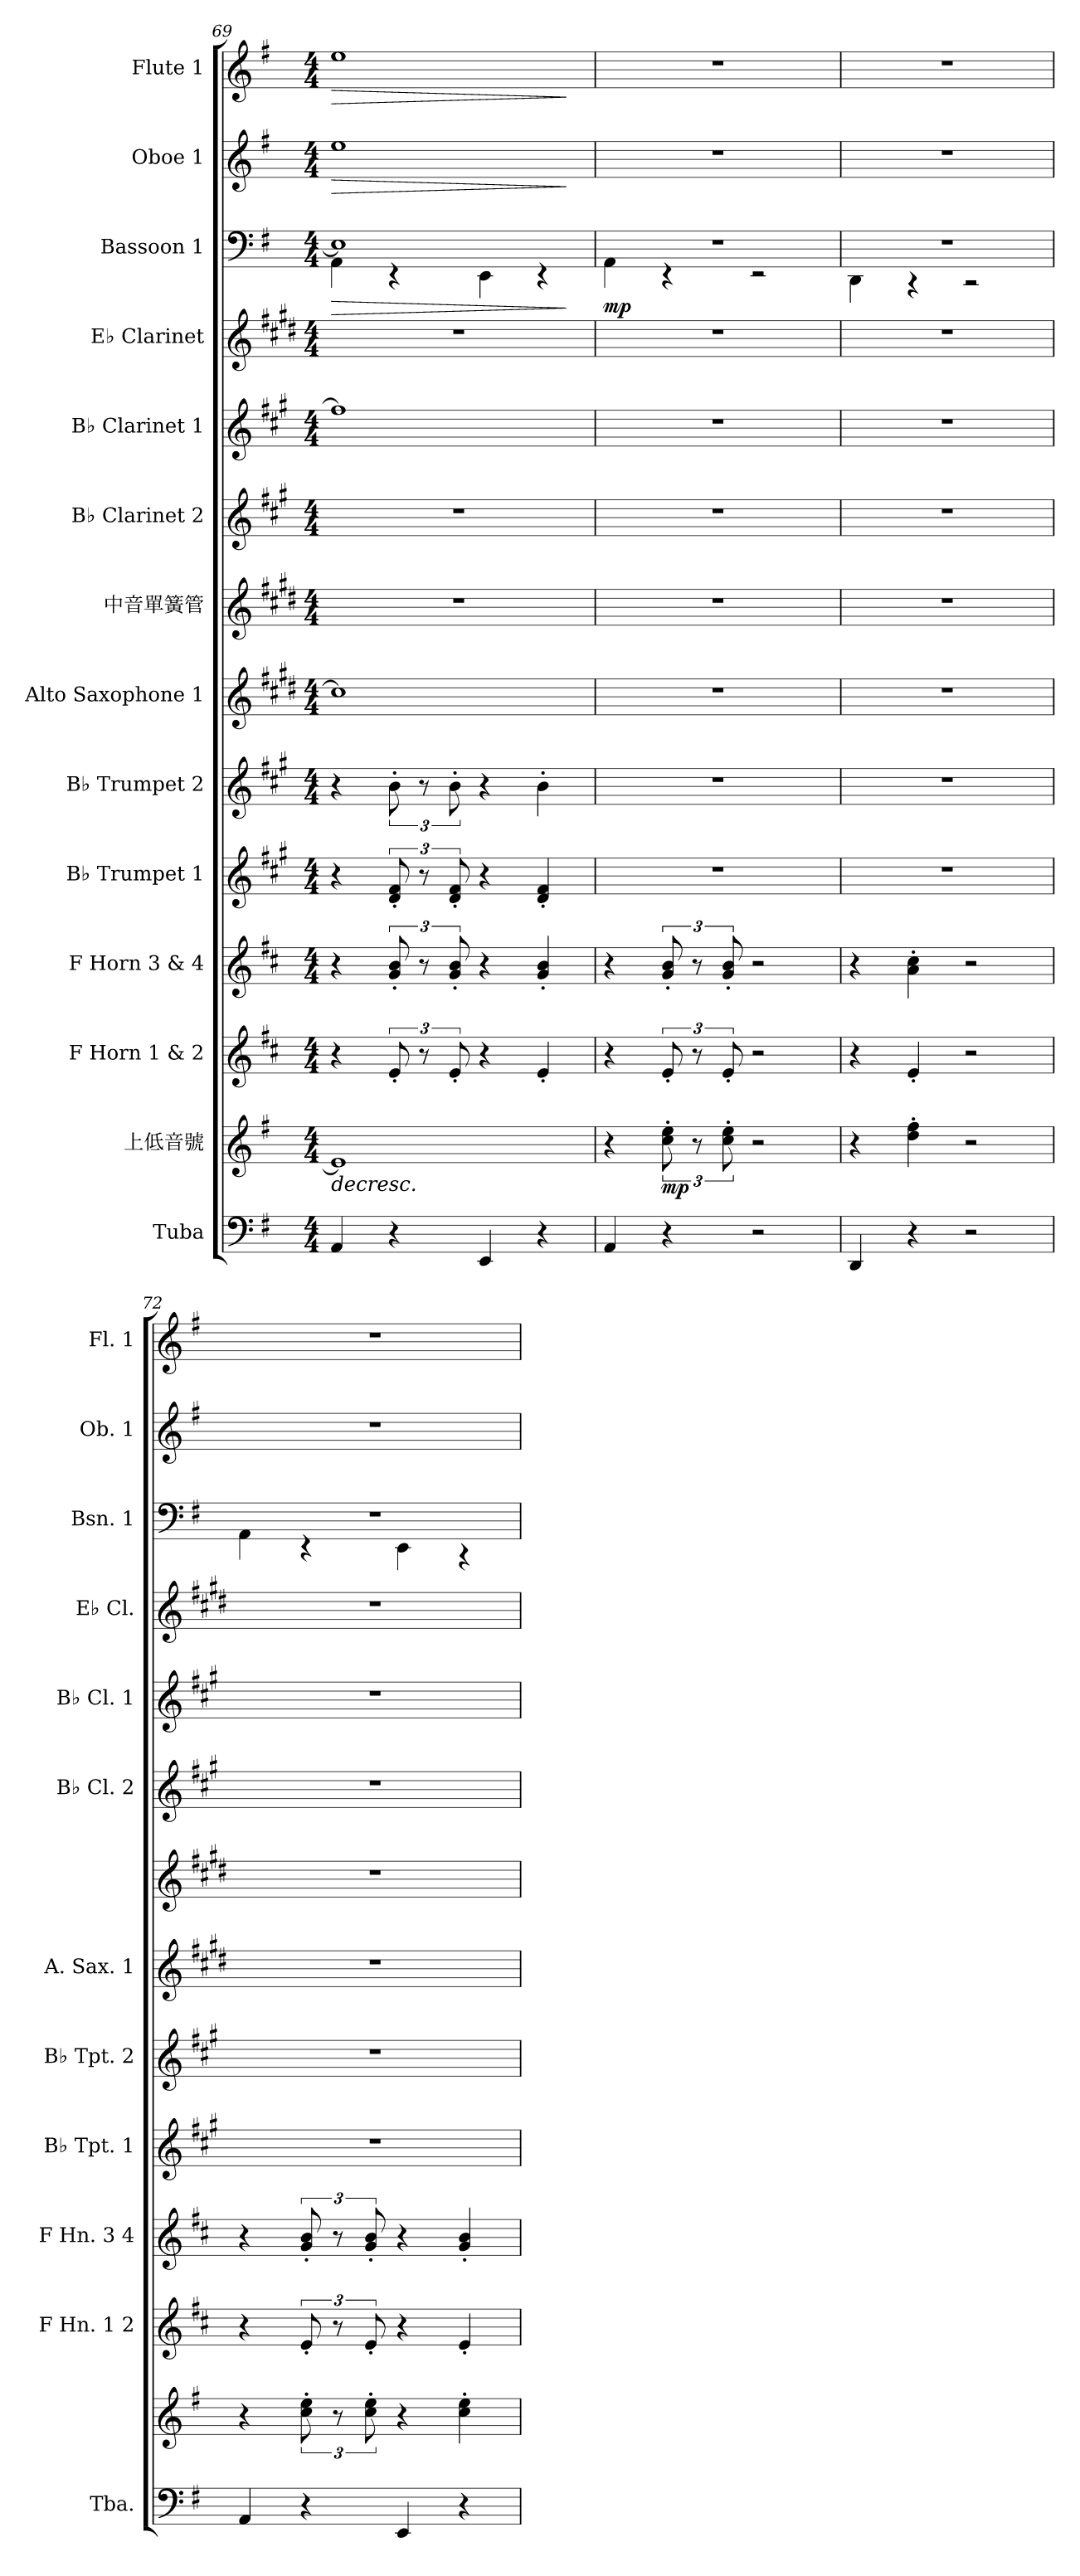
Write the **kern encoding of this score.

**kern	**kern	**dynam	**kern	**kern	**kern	**kern	**kern	**kern	**kern	**kern	**kern	**kern	**dynam	**kern	**dynam	**kern	**dynam
*part14	*part13	*part13	*part12	*part11	*part10	*part9	*part8	*part7	*part6	*part5	*part4	*part3	*part3	*part2	*part2	*part1	*part1
*staff14	*staff13	*staff13	*staff12	*staff11	*staff10	*staff9	*staff8	*staff7	*staff6	*staff5	*staff4	*staff3	*staff3	*staff2	*staff2	*staff1	*staff1
*I"Tuba	*I"上低音號	*	*I"F Horn 1 &amp; 2	*I"F Horn 3 &amp; 4	*I"B♭ Trumpet 1	*I"B♭ Trumpet 2	*I"Alto Saxophone 1	*I"中音單簧管	*I"B♭ Clarinet 2	*I"B♭ Clarinet 1	*I"E♭ Clarinet	*I"Bassoon 1	*	*I"Oboe 1	*	*I"Flute 1	*
*I'Tba.	*	*	*I'F Hn. 1 2	*I'F Hn. 3 4	*I'B♭ Tpt. 1	*I'B♭ Tpt. 2	*I'A. Sax. 1	*	*I'B♭ Cl. 2	*I'B♭ Cl. 1	*I'E♭ Cl.	*I'Bsn. 1	*	*I'Ob. 1	*	*I'Fl. 1	*
!!LO:LB:g=z
*clefF4	*clefG2	*	*clefG2	*clefG2	*clefG2	*clefG2	*clefG2	*clefG2	*clefG2	*clefG2	*clefG2	*clefF4	*	*clefG2	*	*clefG2	*
*	*ITrd8c14	*	*ITrd4c7	*ITrd4c7	*ITrd1c2	*ITrd1c2	*ITrd5c9	*ITrd5c9	*ITrd1c2	*ITrd1c2	*ITrd-2c-3	*	*	*	*	*	*
*k[f#]	*k[f#]	*	*k[f#]	*k[f#]	*k[f#]	*k[f#]	*k[f#]	*k[f#]	*k[f#]	*k[f#]	*k[f#]	*k[f#]	*	*k[f#]	*	*k[f#]	*
*M4/4	*M4/4	*	*M4/4	*M4/4	*M4/4	*M4/4	*M4/4	*M4/4	*M4/4	*M4/4	*M4/4	*M4/4	*	*M4/4	*	*M4/4	*
=69	=69	=69	=69	=69	=69	=69	=69	=69	=69	=69	=69	=69	=69	=69	=69	=69	=69
!	!	!LO:HP:b	!	!	!	!	!	!	!	!	!	!	!LO:HP:b	!	!LO:HP:b	!	!LO:HP:b
*	*	*	*	*	*	*	*	*	*	*	*	*^	*	*	*	*	*
4AA/	1E]	>	4r	4r	4r	4r	1e]	1r	1r	1ee]	1r	1E]	4AA\	>	1ee	>	1ee	>
4r	.	.	12A'/	12c/' 12e/'	12c/' 12e/'	12a'\	.	.	.	.	.	.	4r	.	.	.	.	.
.	.	.	12r	12r	12r	12r	.	.	.	.	.	.	.	.	.	.	.	.
.	.	.	12A'/	12c/' 12e/'	12c/' 12e/'	12a'\	.	.	.	.	.	.	.	.	.	.	.	.
4EE/	.	.	4r	4r	4r	4r	.	.	.	.	.	.	4EE\	.	.	.	.	.
4r	.	.	4A'/	4c/' 4e/'	4c/' 4e/'	4a'\	.	.	.	.	.	.	4r	.	.	.	.	.
*	*	*	*	*	*	*	*	*	*	*	*	*v	*v	*	*	*	*	*
.	.	.	.	.	.	.	.	.	.	.	.	.	]	.	]	.	]
=70	=70	=70	=70	=70	=70	=70	=70	=70	=70	=70	=70	=70	=70	=70	=70	=70	=70
*	*	*	*	*	*	*	*	*	*	*	*	*^	*	*	*	*	*
!	!	!	!	!	!	!	!	!	!	!	!	!	!	!LO:DY:b	!	!	!	!
4AA/	4r	.	4r	4r	1r	1r	1r	1r	1r	1r	1r	1r	4AA\	mp	1r	.	1r	.
!	!	!LO:DY:b	!	!	!	!	!	!	!	!	!	!	!	!	!	!	!	!
4r	12c\' 12e\'	mp	12A'/	12c/' 12e/'	.	.	.	.	.	.	.	.	4r	.	.	.	.	.
.	12r	.	12r	12r	.	.	.	.	.	.	.	.	.	.	.	.	.	.
.	12c\' 12e\'	.	12A'/	12c/' 12e/'	.	.	.	.	.	.	.	.	.	.	.	.	.	.
2r	2r	.	2r	2r	.	.	.	.	.	.	.	.	2r	.	.	.	.	.
=71	=71	=71	=71	=71	=71	=71	=71	=71	=71	=71	=71	=71	=71	=71	=71	=71	=71	=71
4DD/	4r	.	4r	4r	1r	1r	1r	1r	1r	1r	1r	1r	4DD\	.	1r	.	1r	.
4r	4d\' 4f#\'	.	4A'/	4d\' 4f#\'	.	.	.	.	.	.	.	.	4r	.	.	.	.	.
2r	2r	.	2r	2r	.	.	.	.	.	.	.	.	2r	.	.	.	.	.
=72	=72	=72	=72	=72	=72	=72	=72	=72	=72	=72	=72	=72	=72	=72	=72	=72	=72	=72
4AA/	4r	.	4r	4r	1r	1r	1r	1r	1r	1r	1r	1r	4AA\	.	1r	.	1r	.
4r	12c\' 12e\'	.	12A'/	12c/' 12e/'	.	.	.	.	.	.	.	.	4r	.	.	.	.	.
.	12r	.	12r	12r	.	.	.	.	.	.	.	.	.	.	.	.	.	.
.	12c\' 12e\'	.	12A'/	12c/' 12e/'	.	.	.	.	.	.	.	.	.	.	.	.	.	.
4EE/	4r	.	4r	4r	.	.	.	.	.	.	.	.	4EE\	.	.	.	.	.
4r	4c\' 4e\'	.	4A'/	4c/' 4e/'	.	.	.	.	.	.	.	.	4r	.	.	.	.	.
*	*	*	*	*	*	*	*	*	*	*	*	*v	*v	*	*	*	*	*
.	.	]	.	.	.	.	.	.	.	.	.	.	.	.	.	.	.
=	=	=	=	=	=	=	=	=	=	=	=	=	=	=	=	=	=
*-	*-	*-	*-	*-	*-	*-	*-	*-	*-	*-	*-	*-	*-	*-	*-	*-	*-
